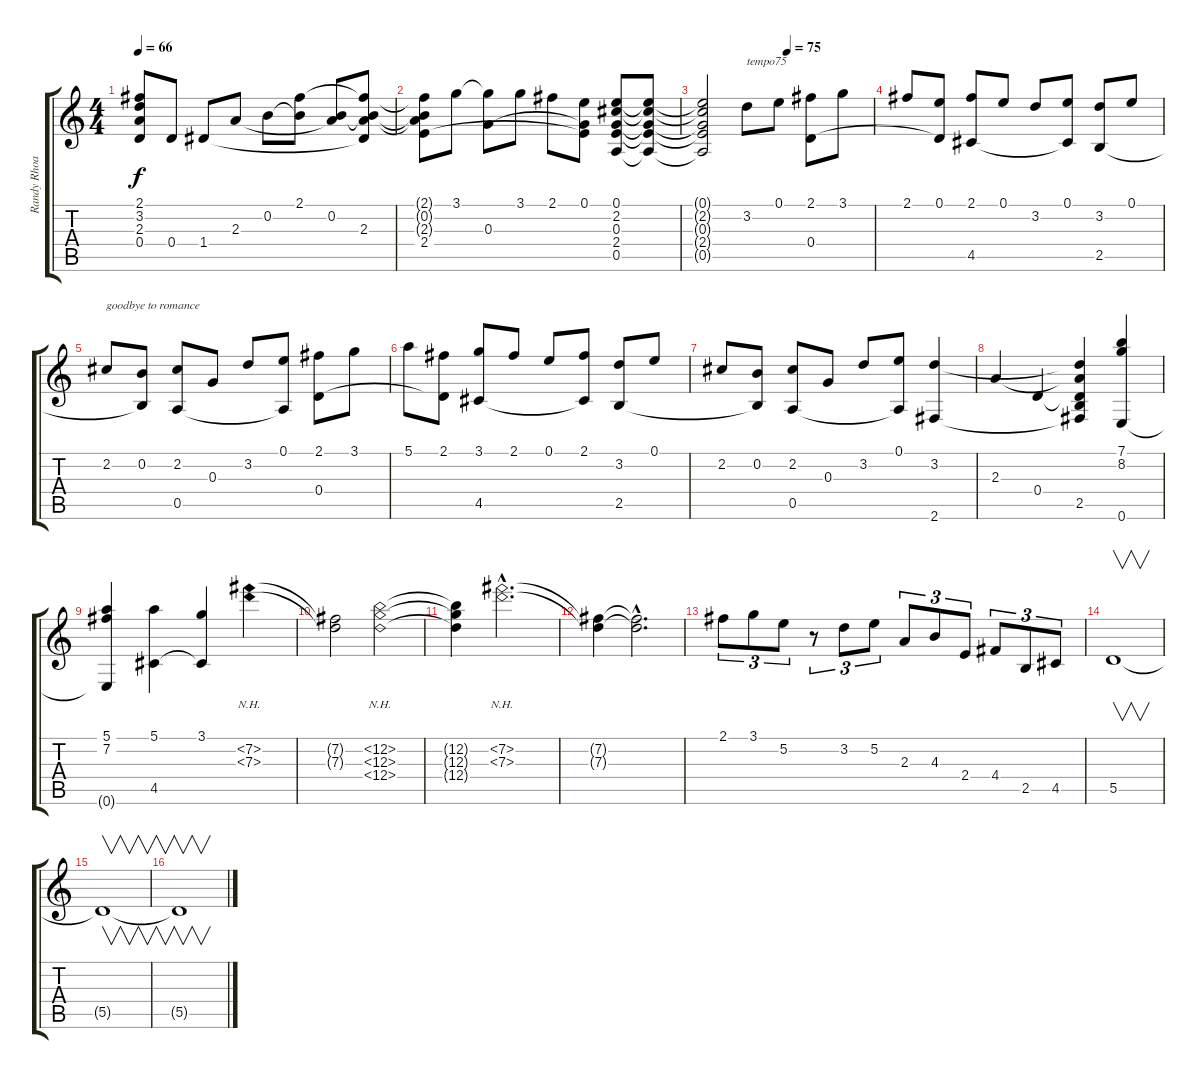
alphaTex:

\track ("Randy Rhoads" "Randy Rhoa") {instrument overdrivenguitar}
\staff {score tabs}
\tuning (E4 B3 G3 D3 A2 E2) {hide}
\ts (4 4)
\tempo 66
\clef g2
\ks c
(2.1 3.2{t} 2.3{t} 0.4{t}).8{dy f} 0.4.8 1.4.8 2.3.8 0.2.8 (2.1 0.2{t}).8 (0.2 2.3{t}).8 (2.1{t} 0.2{t} 2.3 1.4{t}).8 |
(2.1{t} 0.2{t} 2.3{t} 2.4).8 3.1.8 (3.1{t} 0.3).8 3.1.8 2.1.8 (0.1 0.3{t} 2.4{t}).8 (0.1 2.2 0.3 2.4 0.5).8 (0.1{t} 2.2{t} 0.3{t} 2.4{t} 0.5{t}).8 |
\tempo (75 0.5)
(0.1{t} 2.2{t} 0.3{t} 2.4{t} 0.5{t}).2 3.2.8{txt "tempo75"} 0.1.8 (2.1 0.4).8 3.1.8 |
2.1.8 (0.1 0.4{t}).8 (2.1 4.5).8 0.1.8 3.2.8 (0.1 4.5{t}).8 (3.2 2.5).8 0.1.8 |
2.2.8{txt "goodbye to romance "} (0.2 2.5{t}).8 (2.2 0.5).8 0.3.8 3.2.8 (0.1 0.5{t}).8 (2.1 0.4).8 3.1.8 |
5.1.8 (2.1 0.4{t}).8 (3.1 4.5).8 2.1.8 0.1.8 (2.1 4.5{t}).8 (3.2 2.5).8 0.1.8 |
2.2.8 (0.2 2.5{t}).8 (2.2 0.5).8 0.3.8 3.2.8 (0.1 0.5{t}).8 (3.2 2.6).4 |
2.3.4 0.4.4 (3.2{t} 2.3{t} 0.4{t} 2.5 2.6{t}).4 (7.1 8.2 0.6).4 |
(5.1 7.2 0.6{t}).4 (5.1 4.5).4 (3.1 4.5{t}).4 (7.2{nh} 7.3{nh}).4 |
(7.2{t} 7.3{t}).2 (12.2{nh} 12.3{nh} 12.4{nh}).2 |
(12.2{t} 12.3{t} 12.4{t}).4 (7.2{nh hac} 7.3{nh hac}).2{d} |
(7.2{t} 7.3{t}).4 (7.2{hac t} 7.3{hac t}).2{d} |
2.1.8{tu (3 2) instrument overdrivenguitar} 3.1.8{tu (3 2)} 5.2.8{tu (3 2)} r.8{tu (3 2)} 3.2.8{tu (3 2)} 5.2.8{tu (3 2)} 2.3.8{tu (3 2)} 4.3.8{tu (3 2)} 2.4.8{tu (3 2)} 4.4.8{tu (3 2)} 2.5.8{tu (3 2)} 4.5.8{tu (3 2)} |
5.5.1{v} |
5.5{t}.1{v} |
5.5{t}.1{v}
